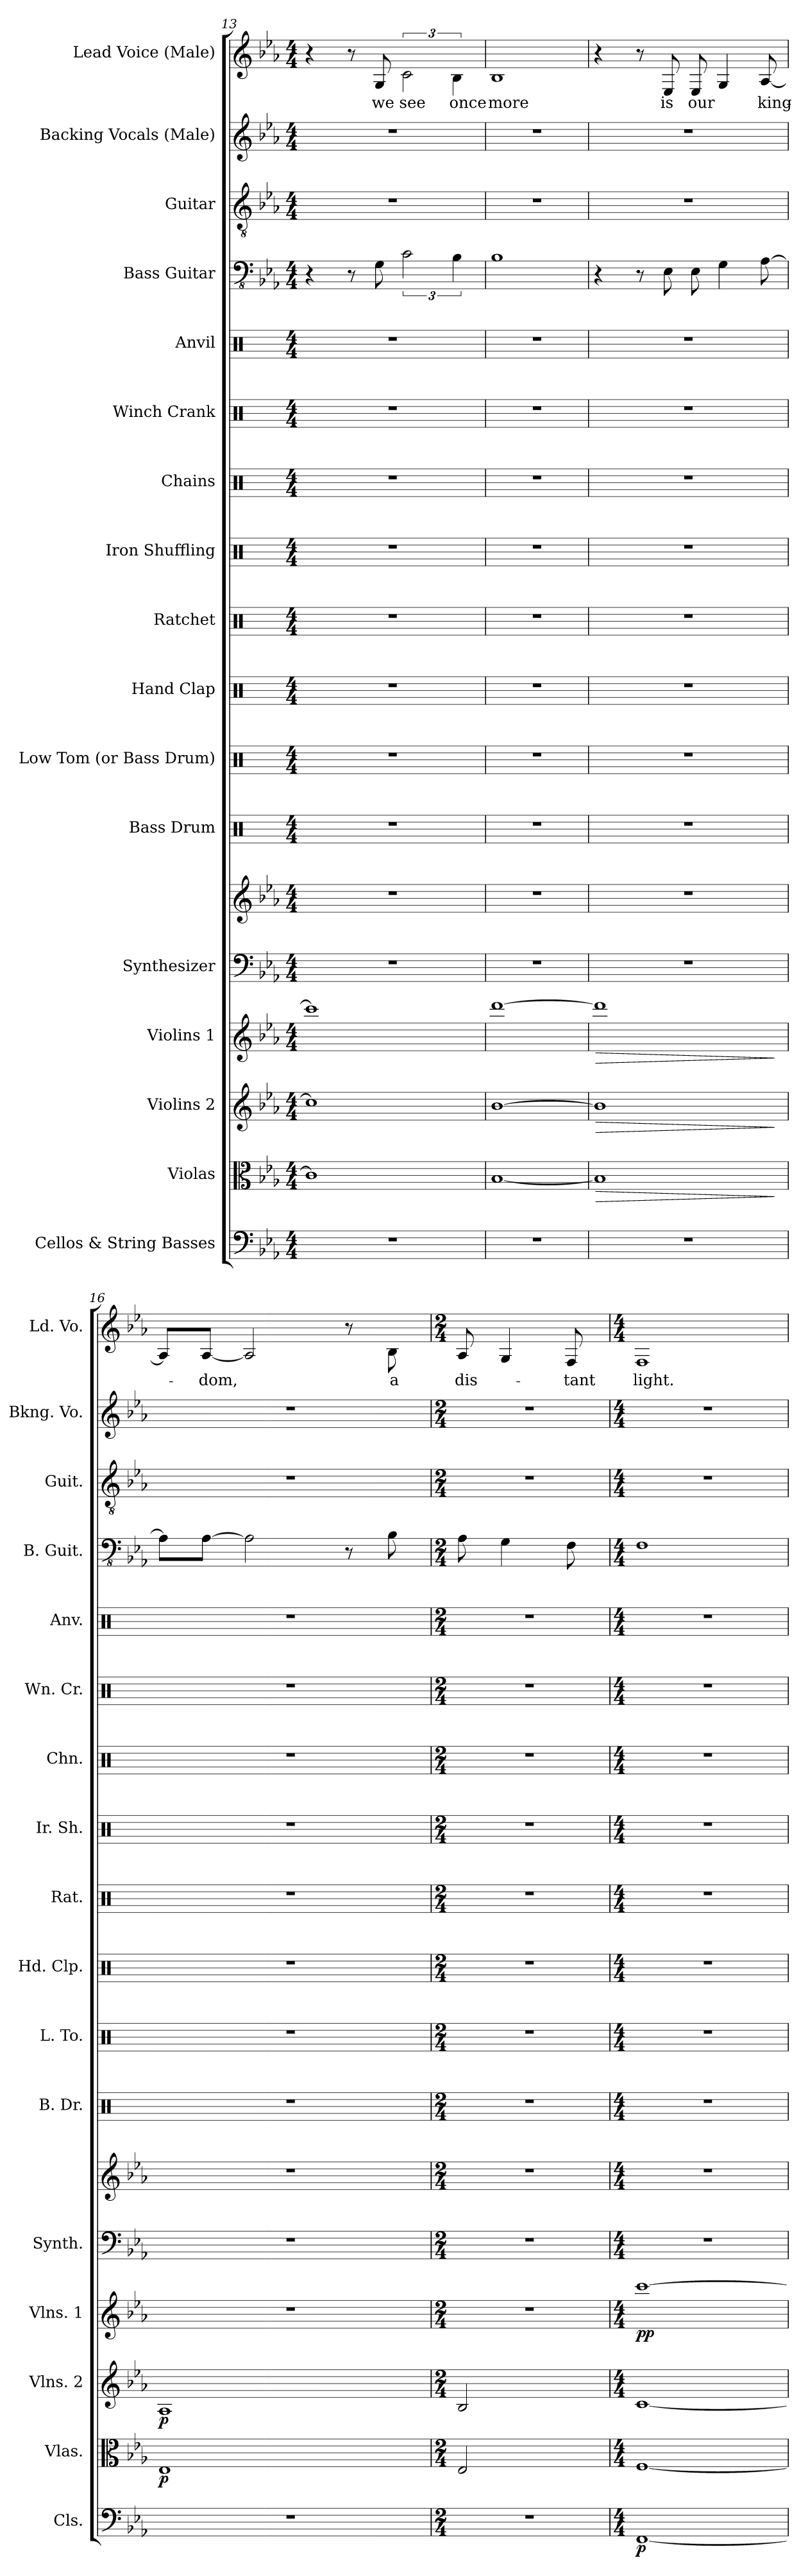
**kern	**dynam	**kern	**dynam	**kern	**dynam	**kern	**dynam	**kern	**kern	**kern	**kern	**kern	**kern	**kern	**kern	**kern	**kern	**kern	**kern	**kern	**kern	**text
*part17	*part17	*part16	*part16	*part15	*part15	*part14	*part14	*part13	*part13	*part12	*part11	*part10	*part9	*part8	*part7	*part6	*part5	*part4	*part3	*part2	*part1	*part1
*staff18	*staff18	*staff17	*staff17	*staff16	*staff16	*staff15	*staff15	*staff14	*staff13	*staff12	*staff11	*staff10	*staff9	*staff8	*staff7	*staff6	*staff5	*staff4	*staff3	*staff2	*staff1	*staff1
*I"Cellos & String Basses	*	*I"Violas	*	*I"Violins 2	*	*I"Violins 1	*	*I"Synthesizer	*	*I"Bass Drum	*I"Low Tom (or Bass Drum)	*I"Hand Clap	*I"Ratchet	*I"Iron Shuffling	*I"Chains	*I"Winch Crank	*I"Anvil	*I"Bass Guitar	*I"Guitar	*I"Backing Vocals              (Male)	*I"Lead Voice        (Male)	*
*I'Cls.	*	*I'Vlas.	*	*I'Vlns. 2	*	*I'Vlns. 1	*	*I'Synth.	*	*I'B. Dr.	*I'L. To.	*I'Hd. Clp.	*I'Rat.	*I'Ir. Sh.	*I'Chn.	*I'Wn. Cr.	*I'Anv.	*I'B. Guit.	*I'Guit.	*I'Bkng. Vo.	*I'Ld. Vo.	*
*clefF4	*	*clefC3	*	*clefG2	*	*clefG2	*	*clefF4	*clefG2	*clefX	*clefX	*clefX	*clefX	*clefX	*clefX	*clefX	*clefX	*clefFv4	*clefGv2	*clefG2	*clefG2	*
*	*	*	*	*	*	*	*	*	*	*	*	*	*	*	*	*	*	*	*	*ITrd7c12	*ITrd7c12	*
*k[b-e-a-]	*	*k[b-e-a-]	*	*k[b-e-a-]	*	*k[b-e-a-]	*	*k[b-e-a-]	*k[b-e-a-]	*k[]	*k[]	*k[]	*k[]	*k[]	*k[]	*k[]	*k[]	*k[b-e-a-]	*k[b-e-a-]	*k[b-e-a-]	*k[b-e-a-]	*
*E-:	*	*E-:	*	*E-:	*	*E-:	*	*E-:	*E-:	*C:	*C:	*C:	*C:	*C:	*C:	*C:	*C:	*E-:	*E-:	*E-:	*E-:	*
*M4/4	*	*M4/4	*	*M4/4	*	*M4/4	*	*M4/4	*M4/4	*M4/4	*M4/4	*M4/4	*M4/4	*M4/4	*M4/4	*M4/4	*M4/4	*M4/4	*M4/4	*M4/4	*M4/4	*
=13	=13	=13	=13	=13	=13	=13	=13	=13	=13	=13	=13	=13	=13	=13	=13	=13	=13	=13	=13	=13	=13	=13
1r	.	1c]	.	1cc]	.	1ccc]	.	1r	1r	1r	1r	1r	1r	1r	1r	1r	1r	4r	1r	1r	4r	.
.	.	.	.	.	.	.	.	.	.	.	.	.	.	.	.	.	.	8r	.	.	8r	.
.	.	.	.	.	.	.	.	.	.	.	.	.	.	.	.	.	.	8GG\	.	.	8GG/	we
.	.	.	.	.	.	.	.	.	.	.	.	.	.	.	.	.	.	3C\	.	.	3C\	see
.	.	.	.	.	.	.	.	.	.	.	.	.	.	.	.	.	.	6BB-\	.	.	6BB-\	once
!!LO:PB:g=z
=14	=14	=14	=14	=14	=14	=14	=14	=14	=14	=14	=14	=14	=14	=14	=14	=14	=14	=14	=14	=14	=14	=14
1r	.	[1B-	.	[1b-	.	[1ddd	.	1r	1r	1r	1r	1r	1r	1r	1r	1r	1r	1BB-	1r	1r	1BB-	more
=15	=15	=15	=15	=15	=15	=15	=15	=15	=15	=15	=15	=15	=15	=15	=15	=15	=15	=15	=15	=15	=15	=15
!	!	!	!LO:HP:b	!	!LO:HP:b	!	!LO:HP:b	!	!	!	!	!	!	!	!	!	!	!	!	!	!	!
1r	.	1B-]	>	1b-]	>	1ddd]	>	1r	1r	1r	1r	1r	1r	1r	1r	1r	1r	4r	1r	1r	4r	.
.	.	.	.	.	.	.	.	.	.	.	.	.	.	.	.	.	.	8r	.	.	8r	.
.	.	.	.	.	.	.	.	.	.	.	.	.	.	.	.	.	.	8EE-\	.	.	8EE-/	is
.	.	.	.	.	.	.	.	.	.	.	.	.	.	.	.	.	.	8EE-\	.	.	8EE-/	our
.	.	.	.	.	.	.	.	.	.	.	.	.	.	.	.	.	.	4GG\	.	.	4GG/	.
.	.	.	.	.	.	.	.	.	.	.	.	.	.	.	.	.	.	[8AA-\	.	.	[8AA-/	king-
.	.	.	]	.	]	.	]	.	.	.	.	.	.	.	.	.	.	.	.	.	.	.
=16	=16	=16	=16	=16	=16	=16	=16	=16	=16	=16	=16	=16	=16	=16	=16	=16	=16	=16	=16	=16	=16	=16
!	!	!	!LO:DY:b	!	!LO:DY:b	!	!	!	!	!	!	!	!	!	!	!	!	!	!	!	!	!
1r	.	1E-	p	1A-	p	1r	.	1r	1r	1r	1r	1r	1r	1r	1r	1r	1r	8AA-\L]	1r	1r	8AA-/L]	.
.	.	.	.	.	.	.	.	.	.	.	.	.	.	.	.	.	.	[8AA-\J	.	.	[8AA-/J	-dom,
.	.	.	.	.	.	.	.	.	.	.	.	.	.	.	.	.	.	2AA-\]	.	.	2AA-/]	.
.	.	.	.	.	.	.	.	.	.	.	.	.	.	.	.	.	.	8r	.	.	8r	.
.	.	.	.	.	.	.	.	.	.	.	.	.	.	.	.	.	.	8BB-\	.	.	8BB-\	a
=17	=17	=17	=17	=17	=17	=17	=17	=17	=17	=17	=17	=17	=17	=17	=17	=17	=17	=17	=17	=17	=17	=17
*M2/4	*	*M2/4	*	*M2/4	*	*M2/4	*	*M2/4	*M2/4	*M2/4	*M2/4	*M2/4	*M2/4	*M2/4	*M2/4	*M2/4	*M2/4	*M2/4	*M2/4	*M2/4	*M2/4	*
2r	.	2E-/	.	2B-/	.	2r	.	2r	2r	2r	2r	2r	2r	2r	2r	2r	2r	8AA-\	2r	2r	8AA-/	dis-
.	.	.	.	.	.	.	.	.	.	.	.	.	.	.	.	.	.	4GG\	.	.	4GG/	.
.	.	.	.	.	.	.	.	.	.	.	.	.	.	.	.	.	.	8FF\	.	.	8FF/	-tant
=18	=18	=18	=18	=18	=18	=18	=18	=18	=18	=18	=18	=18	=18	=18	=18	=18	=18	=18	=18	=18	=18	=18
*M4/4	*	*M4/4	*	*M4/4	*	*M4/4	*	*M4/4	*M4/4	*M4/4	*M4/4	*M4/4	*M4/4	*M4/4	*M4/4	*M4/4	*M4/4	*M4/4	*M4/4	*M4/4	*M4/4	*
!	!LO:DY:b	!	!	!	!	!	!LO:DY:b	!	!	!	!	!	!	!	!	!	!	!	!	!	!	!
[1FF	p	[1F	.	[1c	.	[1ccc	pp	1r	1r	1r	1r	1r	1r	1r	1r	1r	1r	1FF	1r	1r	1FF	light.
=	=	=	=	=	=	=	=	=	=	=	=	=	=	=	=	=	=	=	=	=	=	=
*-	*-	*-	*-	*-	*-	*-	*-	*-	*-	*-	*-	*-	*-	*-	*-	*-	*-	*-	*-	*-	*-	*-
